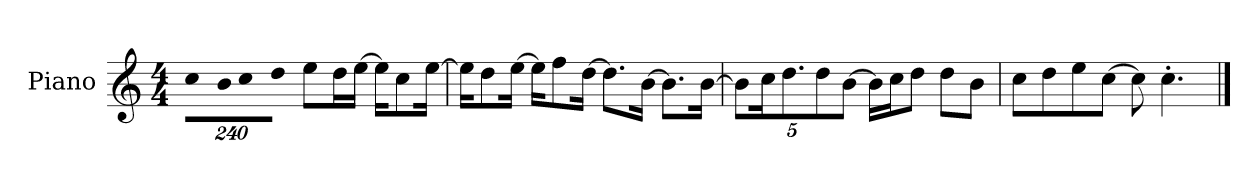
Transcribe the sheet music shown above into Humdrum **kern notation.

**kern
*part1
*staff1
*I"Piano
*I'P-no
*clefG2
*k[]
*M4/4
*MM90
*Xbrackettup
=1
!LO:N:vis=8
960%137cc\L
!LO:N:vis=16
1920%137b\K
!LO:N:vis=8
960%137cc\
!LO:N:vis=8
960%137dd\J
8ee\L
16dd\L
[16ee\JJ
16ee\KL]
8cc\
[16ee\Jk
=2
16ee\KL]
8dd\
[16ee\Jk
16ee\KL]
8ff\
[16dd\Jk
8.dd\L]
[16b\Jk
8.b\L]
[16b\Jk
=3
10b\L]
20cc\K
10.dd\
10dd\
[10b\J
16b\LL]
16cc\J
8dd\J
8dd\L
8b\J
=4
8cc\L
8dd\
8ee\
[8cc\J
8cc\]
4.cc'\
==
*-
